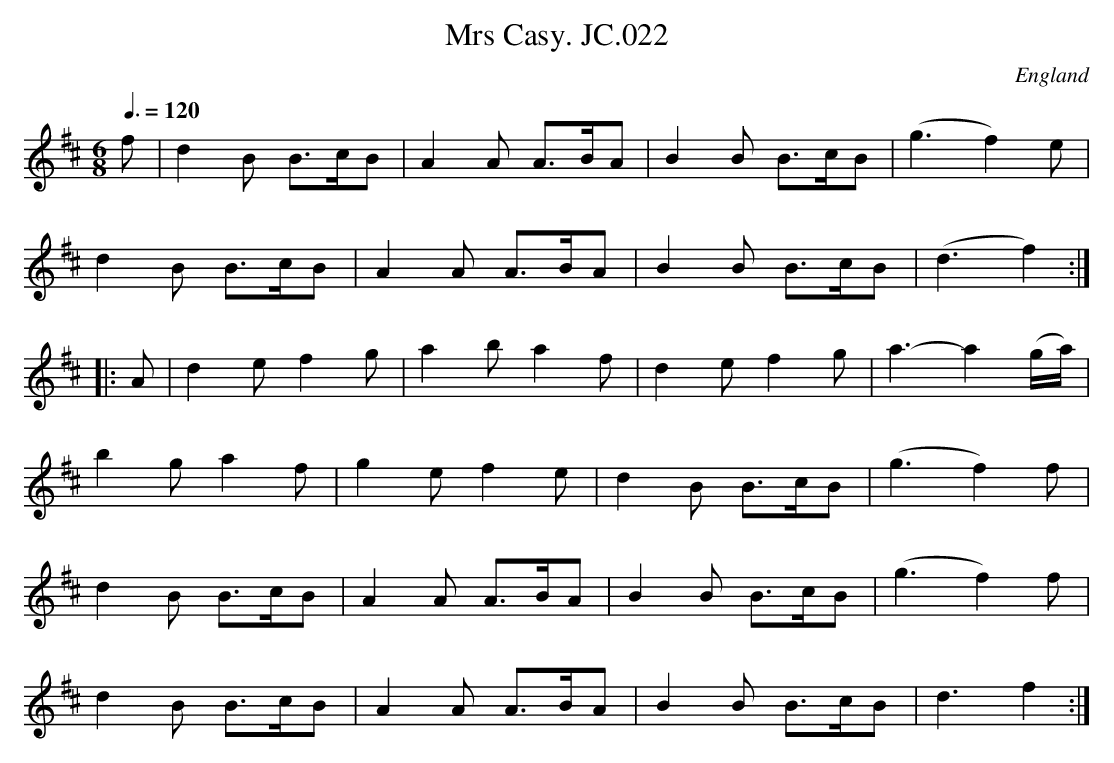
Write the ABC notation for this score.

X:1
T:Mrs Casy. JC.022
L:1/8
M:6/8
O:England
Q:3/8=120
K:D
f|\
d2B B>cB|A2A A>BA|B2B B>cB|(g3f2)e|!
d2B B>cB|A2A A>BA|B2B B>cB|(d3f2):|!
|:A|d2ef2g|a2ba2f|d2ef2g|a3-a2(g/a/)|!
b2ga2f|g2ef2e|d2B B>cB|(g3f2)f|!
d2B B>cB|A2A A>BA|B2B B>cB|(g3f2)f|!
d2B B>cB|A2A A>BA|B2B B>cB|d3f2:|
